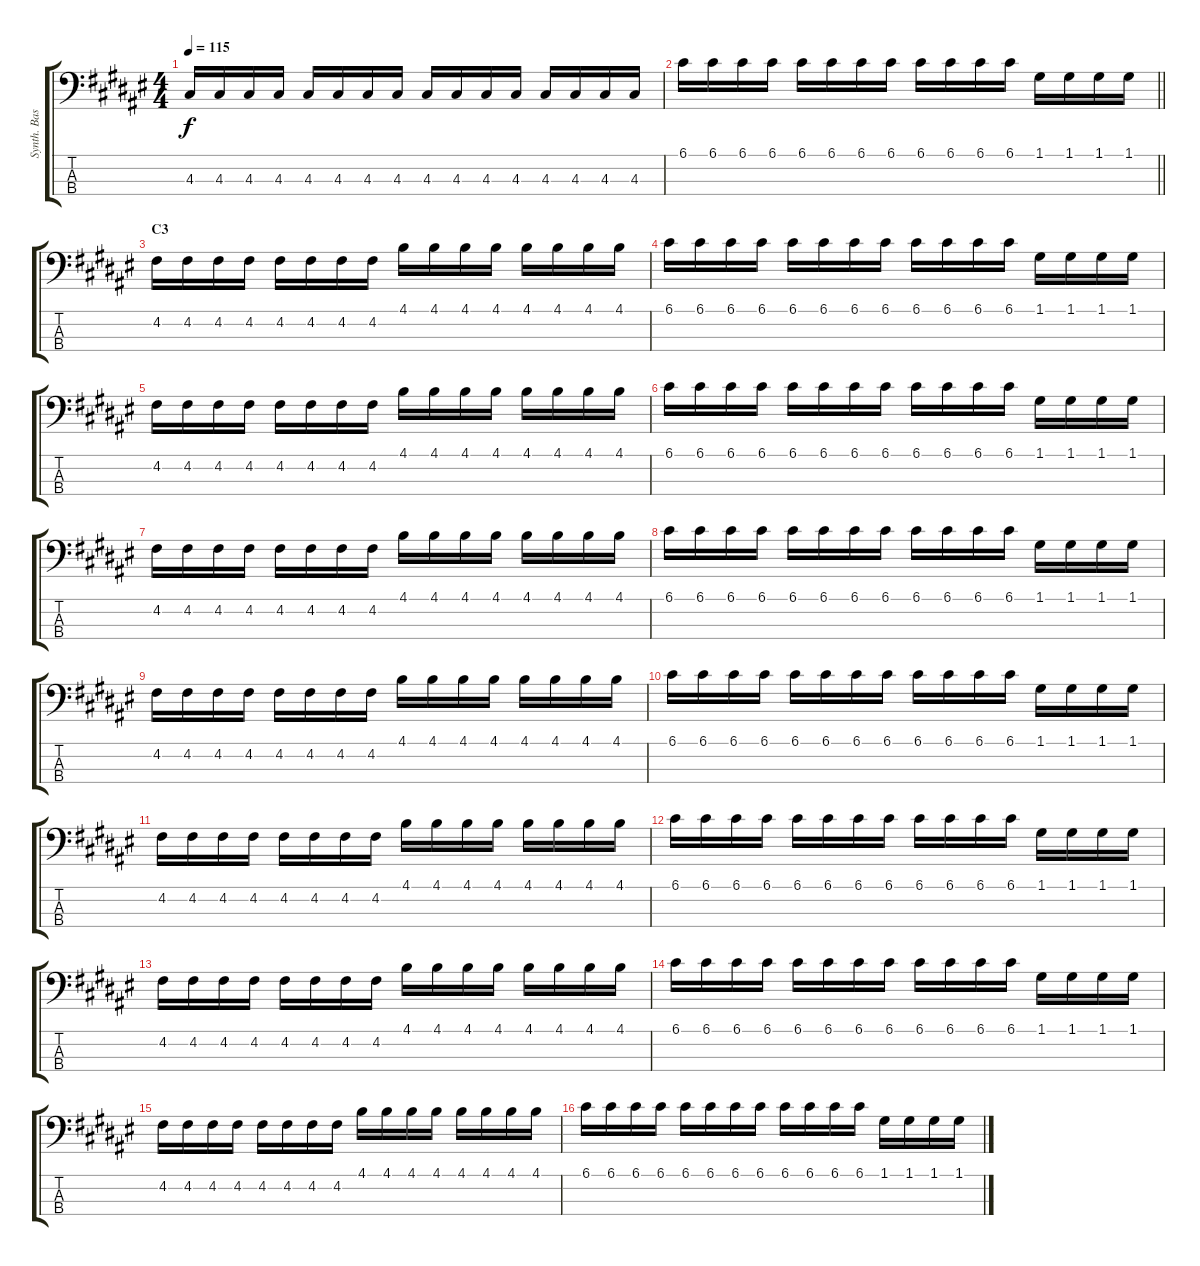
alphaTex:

\track ("Synth. Bass" "Synth. Bas") {instrument synthbass1}
\staff {score tabs}
\tuning (G2 D2 A1 E1) {hide}
\ts (4 4)
\tempo 115
\clef f4
\ks f#
4.3.16{dy f} 4.3.16 4.3.16 4.3.16 4.3.16 4.3.16 4.3.16 4.3.16 4.3.16 4.3.16 4.3.16 4.3.16 4.3.16 4.3.16 4.3.16 4.3.16 |
\barLineRight lightlight
6.1.16 6.1.16 6.1.16 6.1.16 6.1.16 6.1.16 6.1.16 6.1.16 6.1.16 6.1.16 6.1.16 6.1.16 1.1.16 1.1.16 1.1.16 1.1.16 |
\section ("" "C3")
4.2.16 4.2.16 4.2.16 4.2.16 4.2.16 4.2.16 4.2.16 4.2.16 4.1.16 4.1.16 4.1.16 4.1.16 4.1.16 4.1.16 4.1.16 4.1.16 |
6.1.16 6.1.16 6.1.16 6.1.16 6.1.16 6.1.16 6.1.16 6.1.16 6.1.16 6.1.16 6.1.16 6.1.16 1.1.16 1.1.16 1.1.16 1.1.16 |
4.2.16 4.2.16 4.2.16 4.2.16 4.2.16 4.2.16 4.2.16 4.2.16 4.1.16 4.1.16 4.1.16 4.1.16 4.1.16 4.1.16 4.1.16 4.1.16 |
6.1.16 6.1.16 6.1.16 6.1.16 6.1.16 6.1.16 6.1.16 6.1.16 6.1.16 6.1.16 6.1.16 6.1.16 1.1.16 1.1.16 1.1.16 1.1.16 |
4.2.16 4.2.16 4.2.16 4.2.16 4.2.16 4.2.16 4.2.16 4.2.16 4.1.16 4.1.16 4.1.16 4.1.16 4.1.16 4.1.16 4.1.16 4.1.16 |
6.1.16 6.1.16 6.1.16 6.1.16 6.1.16 6.1.16 6.1.16 6.1.16 6.1.16 6.1.16 6.1.16 6.1.16 1.1.16 1.1.16 1.1.16 1.1.16 |
4.2.16 4.2.16 4.2.16 4.2.16 4.2.16 4.2.16 4.2.16 4.2.16 4.1.16 4.1.16 4.1.16 4.1.16 4.1.16 4.1.16 4.1.16 4.1.16 |
6.1.16 6.1.16 6.1.16 6.1.16 6.1.16 6.1.16 6.1.16 6.1.16 6.1.16 6.1.16 6.1.16 6.1.16 1.1.16 1.1.16 1.1.16 1.1.16 |
4.2.16 4.2.16 4.2.16 4.2.16 4.2.16 4.2.16 4.2.16 4.2.16 4.1.16 4.1.16 4.1.16 4.1.16 4.1.16 4.1.16 4.1.16 4.1.16 |
6.1.16 6.1.16 6.1.16 6.1.16 6.1.16 6.1.16 6.1.16 6.1.16 6.1.16 6.1.16 6.1.16 6.1.16 1.1.16 1.1.16 1.1.16 1.1.16 |
4.2.16 4.2.16 4.2.16 4.2.16 4.2.16 4.2.16 4.2.16 4.2.16 4.1.16 4.1.16 4.1.16 4.1.16 4.1.16 4.1.16 4.1.16 4.1.16 |
6.1.16 6.1.16 6.1.16 6.1.16 6.1.16 6.1.16 6.1.16 6.1.16 6.1.16 6.1.16 6.1.16 6.1.16 1.1.16 1.1.16 1.1.16 1.1.16 |
4.2.16 4.2.16 4.2.16 4.2.16 4.2.16 4.2.16 4.2.16 4.2.16 4.1.16 4.1.16 4.1.16 4.1.16 4.1.16 4.1.16 4.1.16 4.1.16 |
6.1.16 6.1.16 6.1.16 6.1.16 6.1.16 6.1.16 6.1.16 6.1.16 6.1.16 6.1.16 6.1.16 6.1.16 1.1.16 1.1.16 1.1.16 1.1.16
